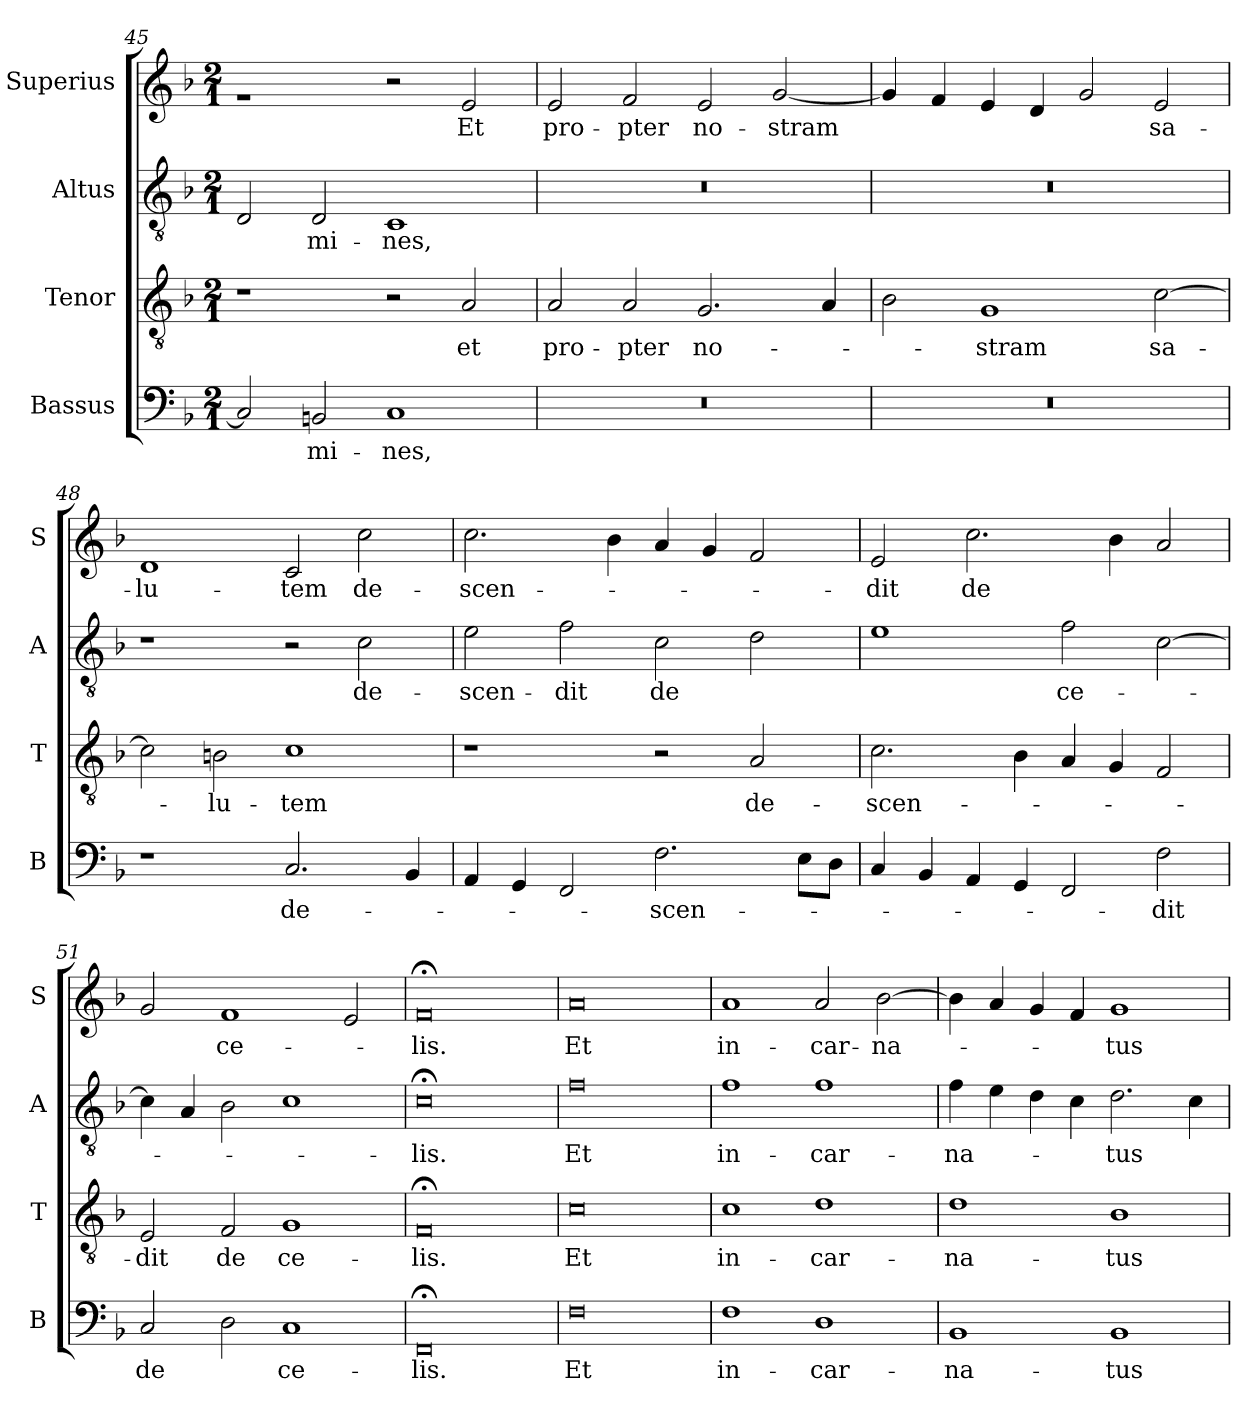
**kern	**text	**kern	**text	**kern	**text	**kern	**text
*part4	*part4	*part3	*part3	*part2	*part2	*part1	*part1
*staff4	*staff4	*staff3	*staff3	*staff2	*staff2	*staff1	*staff1
*I"Bassus	*	*I"Tenor	*	*I"Altus	*	*I"Superius	*
*I'B	*	*I'T	*	*I'A	*	*I'S	*
*clefF4	*	*clefGv2	*	*clefGv2	*	*clefG2	*
*k[b-]	*	*k[b-]	*	*k[b-]	*	*k[b-]	*
*M2/1	*	*M2/1	*	*M2/1	*	*M2/1	*
=45	=45	=45	=45	=45	=45	=45	=45
2C]	.	1r	.	2D	.	1rg	.
!	!	!	!	!	!LO:LY:i	!	!
2BBn	-mi-	.	.	2D	-mi-	.	.
!	!	!	!	!	!LO:LY:i	!	!
1C	-nes,	2r	.	1C	-nes,	2r	.
.	.	2A	et	.	.	2e	Et
=46	=46	=46	=46	=46	=46	=46	=46
0r	.	2A	pro-	0r	.	2e	pro-
.	.	2A	-pter	.	.	2f	-pter
.	.	2.G	no-	.	.	2e	no-
.	.	.	.	.	.	[2g	-stram
.	.	4A	.	.	.	.	.
=47	=47	=47	=47	=47	=47	=47	=47
0r	.	2B-	.	0r	.	4g]	.
.	.	.	.	.	.	4f	.
.	.	1G	-stram	.	.	4e	.
.	.	.	.	.	.	4d	.
.	.	.	.	.	.	2g	.
.	.	[2c	sa-	.	.	2e	sa-
=48	=48	=48	=48	=48	=48	=48	=48
1r	.	2c]	.	1r	.	1d	-lu-
.	.	2Bn	-lu-	.	.	.	.
2.C	de-	1c	-tem	2r	.	2c	-tem
.	.	.	.	2c	de-	2cc	de-
4BB-	.	.	.	.	.	.	.
=49	=49	=49	=49	=49	=49	=49	=49
4AA	.	1r	.	2e	-scen-	2.cc	-scen-
4GG	.	.	.	.	.	.	.
2FF	.	.	.	2f	-dit	.	.
.	.	.	.	.	.	4b-	.
2.F	-scen-	2r	.	2c	de	4a	.
.	.	.	.	.	.	4g	.
.	.	2A	de-	2d	.	2f	.
8EL	.	.	.	.	.	.	.
8DJ	.	.	.	.	.	.	.
=50	=50	=50	=50	=50	=50	=50	=50
4C	.	2.c	-scen-	1e	.	2e	-dit
4BB-	.	.	.	.	.	.	.
4AA	.	.	.	.	.	2.cc	de
4GG	.	4B-	.	.	.	.	.
2FF	.	4A	.	2f	ce-	.	.
.	.	4G	.	.	.	4b-	.
2F	-dit	2F	.	[2c	.	2a	.
=51	=51	=51	=51	=51	=51	=51	=51
2C	de	2E	-dit	4c]	.	2g	.
.	.	.	.	4A	.	.	.
2D	.	2F	de	2B-	.	1f	ce-
1C	ce-	1G	ce-	1c	.	.	.
.	.	.	.	.	.	2e	.
=52	=52	=52	=52	=52	=52	=52	=52
0FF;<	-lis.	0F;<	-lis.	0c;<	-lis.	0f;<	-lis.
=53	=53	=53	=53	=53	=53	=53	=53
0F	Et	0c	Et	0f	Et	0a	Et
=54	=54	=54	=54	=54	=54	=54	=54
1F	in-	1c	in-	1f	in-	1a	in-
1D	-car-	1d	-car-	1f	-car-	2a	-car-
.	.	.	.	.	.	[2b-	-na-
=55	=55	=55	=55	=55	=55	=55	=55
1BB-	-na-	1d	-na-	4f	-na-	4b-]	.
.	.	.	.	4e	.	4a	.
.	.	.	.	4d	.	4g	.
.	.	.	.	4c	.	4f	.
1BB-	-tus	1B-	-tus	2.d	-tus	1g	-tus
.	.	.	.	4c	.	.	.
=	=	=	=	=	=	=	=
*-	*-	*-	*-	*-	*-	*-	*-
